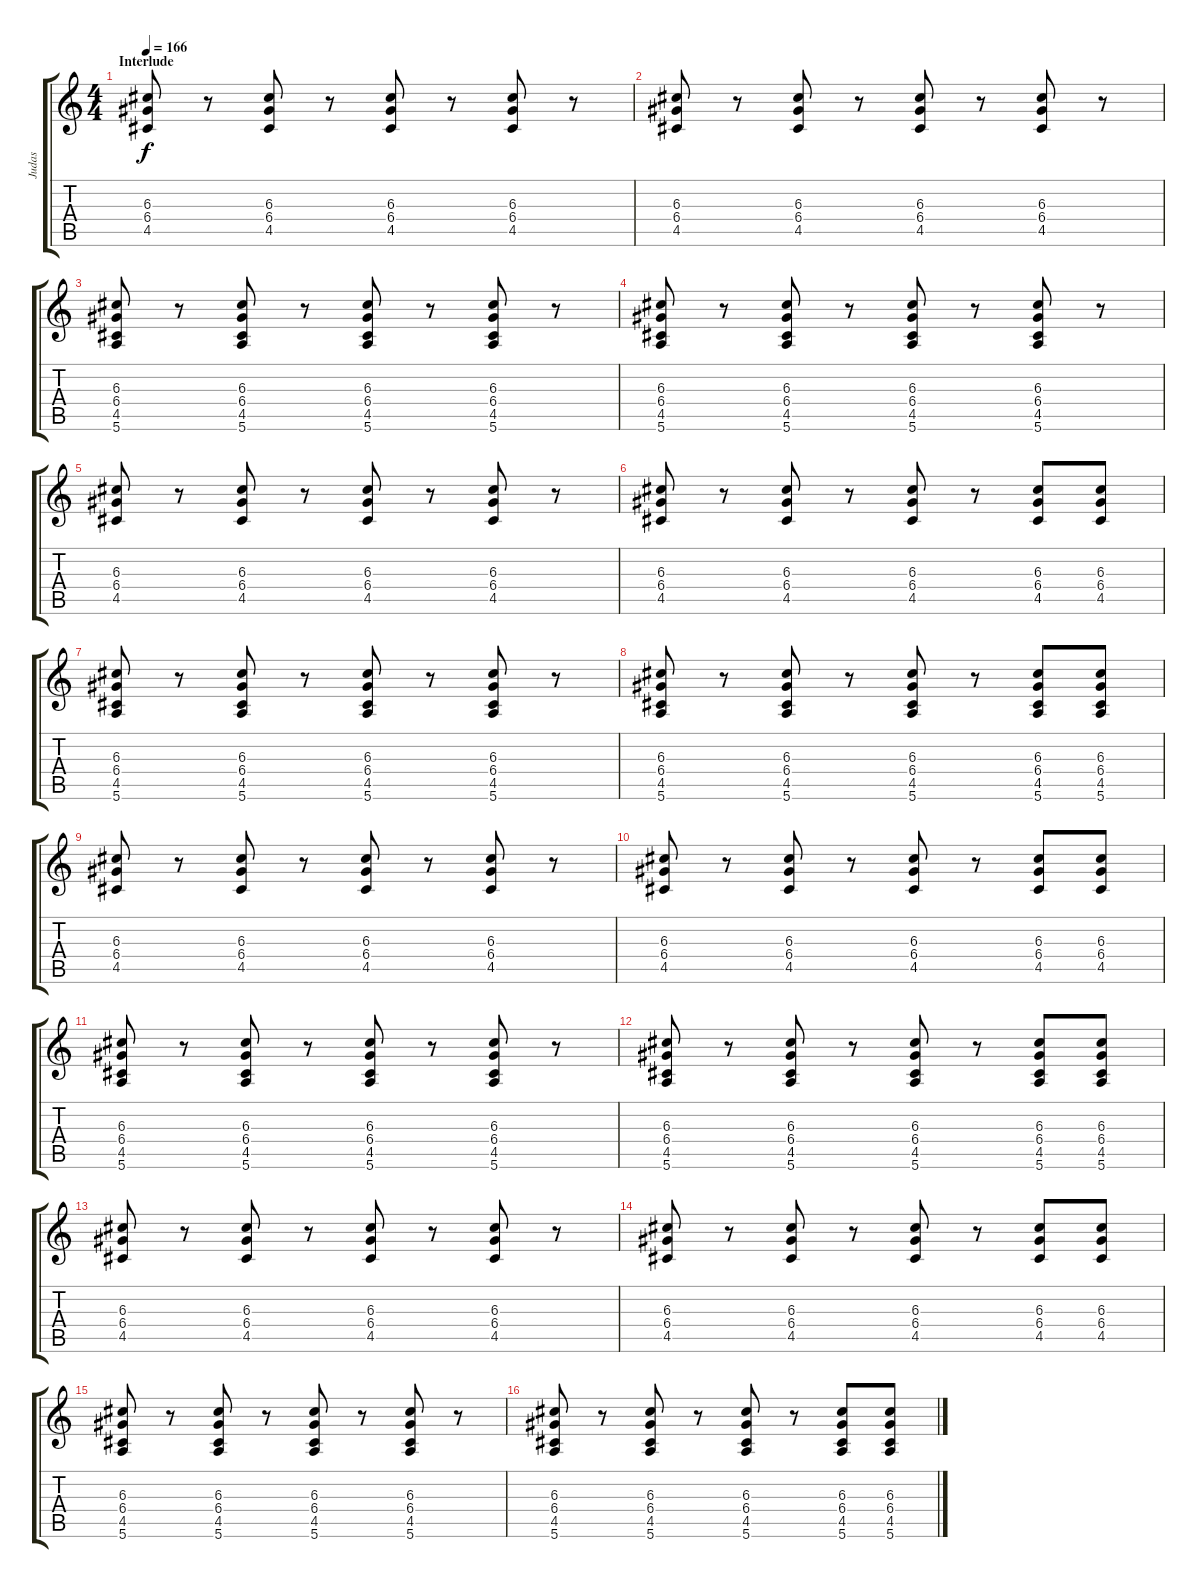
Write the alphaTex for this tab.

\track ("Judas" "Judas") {instrument electricguitarjazz}
\staff {score tabs}
\tuning (E4 B3 G3 D3 A2 E2) {hide}
\ts (4 4)
\section ("" "Interlude")
\tempo 166
\clef g2
\ks c
(6.3 6.4 4.5).8{dy f} r.8 (6.3 6.4 4.5).8 r.8 (6.3 6.4 4.5).8 r.8 (6.3 6.4 4.5).8 r.8 |
(6.3 6.4 4.5).8 r.8 (6.3 6.4 4.5).8 r.8 (6.3 6.4 4.5).8 r.8 (6.3 6.4 4.5).8 r.8 |
(6.3 6.4 4.5 5.6).8 r.8 (6.3 6.4 4.5 5.6).8 r.8 (6.3 6.4 4.5 5.6).8 r.8 (6.3 6.4 4.5 5.6).8 r.8 |
(6.3 6.4 4.5 5.6).8 r.8 (6.3 6.4 4.5 5.6).8 r.8 (6.3 6.4 4.5 5.6).8 r.8 (6.3 6.4 4.5 5.6).8 r.8 |
(6.3 6.4 4.5).8 r.8 (6.3 6.4 4.5).8 r.8 (6.3 6.4 4.5).8 r.8 (6.3 6.4 4.5).8 r.8 |
(6.3 6.4 4.5).8 r.8 (6.3 6.4 4.5).8 r.8 (6.3 6.4 4.5).8 r.8 (6.3 6.4 4.5).8 (6.3 6.4 4.5).8 |
(6.3 6.4 4.5 5.6).8 r.8 (6.3 6.4 4.5 5.6).8 r.8 (6.3 6.4 4.5 5.6).8 r.8 (6.3 6.4 4.5 5.6).8 r.8 |
(6.3 6.4 4.5 5.6).8 r.8 (6.3 6.4 4.5 5.6).8 r.8 (6.3 6.4 4.5 5.6).8 r.8 (6.3 6.4 4.5 5.6).8 (6.3 6.4 4.5 5.6).8 |
(6.3 6.4 4.5).8 r.8 (6.3 6.4 4.5).8 r.8 (6.3 6.4 4.5).8 r.8 (6.3 6.4 4.5).8 r.8 |
(6.3 6.4 4.5).8 r.8 (6.3 6.4 4.5).8 r.8 (6.3 6.4 4.5).8 r.8 (6.3 6.4 4.5).8 (6.3 6.4 4.5).8 |
(6.3 6.4 4.5 5.6).8 r.8 (6.3 6.4 4.5 5.6).8 r.8 (6.3 6.4 4.5 5.6).8 r.8 (6.3 6.4 4.5 5.6).8 r.8 |
(6.3 6.4 4.5 5.6).8 r.8 (6.3 6.4 4.5 5.6).8 r.8 (6.3 6.4 4.5 5.6).8 r.8 (6.3 6.4 4.5 5.6).8 (6.3 6.4 4.5 5.6).8 |
(6.3 6.4 4.5).8 r.8 (6.3 6.4 4.5).8 r.8 (6.3 6.4 4.5).8 r.8 (6.3 6.4 4.5).8 r.8 |
(6.3 6.4 4.5).8 r.8 (6.3 6.4 4.5).8 r.8 (6.3 6.4 4.5).8 r.8 (6.3 6.4 4.5).8 (6.3 6.4 4.5).8 |
(6.3 6.4 4.5 5.6).8 r.8 (6.3 6.4 4.5 5.6).8 r.8 (6.3 6.4 4.5 5.6).8 r.8 (6.3 6.4 4.5 5.6).8 r.8 |
(6.3 6.4 4.5 5.6).8 r.8 (6.3 6.4 4.5 5.6).8 r.8 (6.3 6.4 4.5 5.6).8 r.8 (6.3 6.4 4.5 5.6).8 (6.3 6.4 4.5 5.6).8
